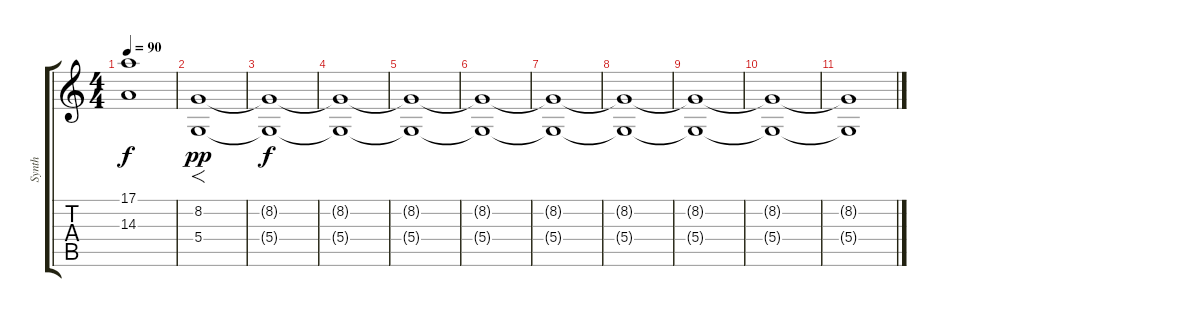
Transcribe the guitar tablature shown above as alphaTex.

\track ("Synth" "Synth") {instrument pad2warm}
\staff {score tabs}
\tuning (E4 B3 G3 D3 A2 E2) {hide}
\ts (4 4)
\tempo 90
\clef g2
\ks c
(17.1{t} 14.3{t}).1{dy f} |
(8.2 5.4).1{f dy pp} |
(8.2{t} 5.4{t}).1{dy f} |
(8.2{t} 5.4{t}).1 |
(8.2{t} 5.4{t}).1 |
(8.2{t} 5.4{t}).1 |
(8.2{t} 5.4{t}).1 |
(8.2{t} 5.4{t}).1 |
(8.2{t} 5.4{t}).1 |
(8.2{t} 5.4{t}).1 |
(8.2{t} 5.4{t}).1
